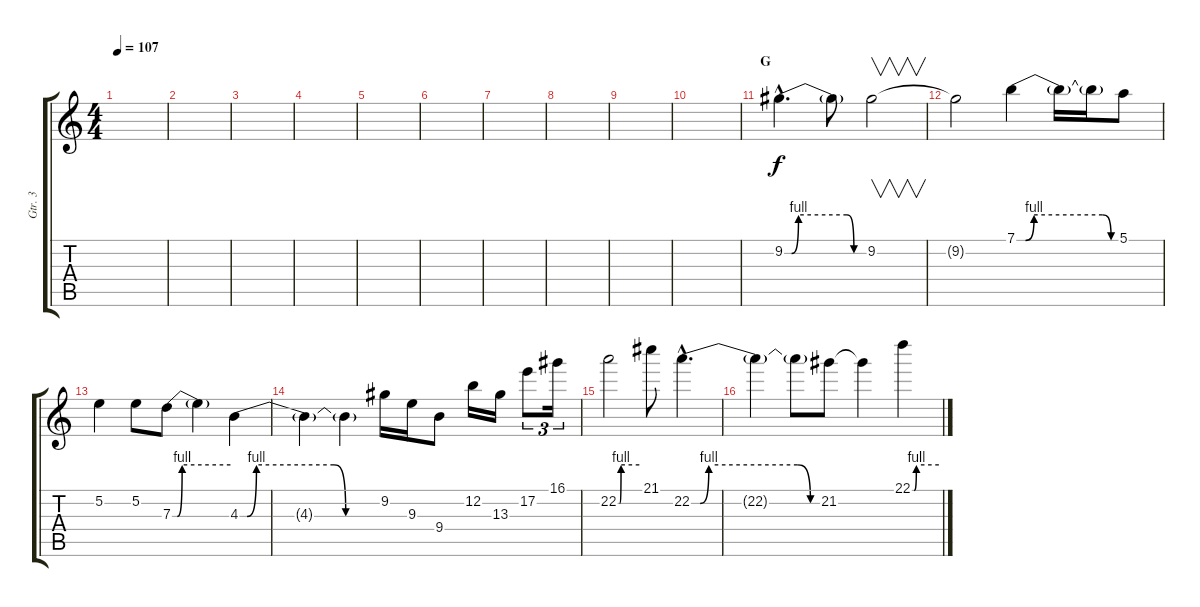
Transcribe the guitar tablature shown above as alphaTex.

\track ("Gtr. 3" "Gtr. 3") {instrument overdrivenguitar}
\staff {score tabs}
\tuning (E4 B3 G3 D3 A2 E2) {hide}
\ts (4 4)
\tempo 107
\clef g2
\ks c
|
|
|
|
|
|
|
|
|
|
\section ("" "G")
9.2{be (custom 0 0 5 0 10 4 45 4 50 0 60 0) hac}.4{d} 9.2{t}.8 9.2.2{v} |
9.2{t}.2 7.1{be (custom 0 0 5 0 10 4 50 4 55 0 60 0)}.4 7.1{t}.16 7.1{t}.16 5.1.8 |
5.2.4 5.2.8 7.3{be (custom 0 0 5 0 10 4 60 4)}.8 7.3{t}.4 4.3{be (custom 0 0 3 0 7 4 40 4 45 0 60 0)}.4 |
4.3{t}.4 4.3{t}.4 9.2.16 9.3.16 9.4.8 12.2.16 13.3.16 17.2.8{tu (3 2)} 16.1.16{tu (3 2)} |
22.2{be (custom 0 0 4 0 8 4 60 4)}.2 21.1.8 22.2{be (custom 0 0 4 0 8 4 49 4 55 0 60 0) hac}.4{d} |
22.2{t}.4 22.2{t}.8 21.2.8 21.2{t}.4 22.1{be (custom 0 0 4 0 9 4 60 4)}.4
